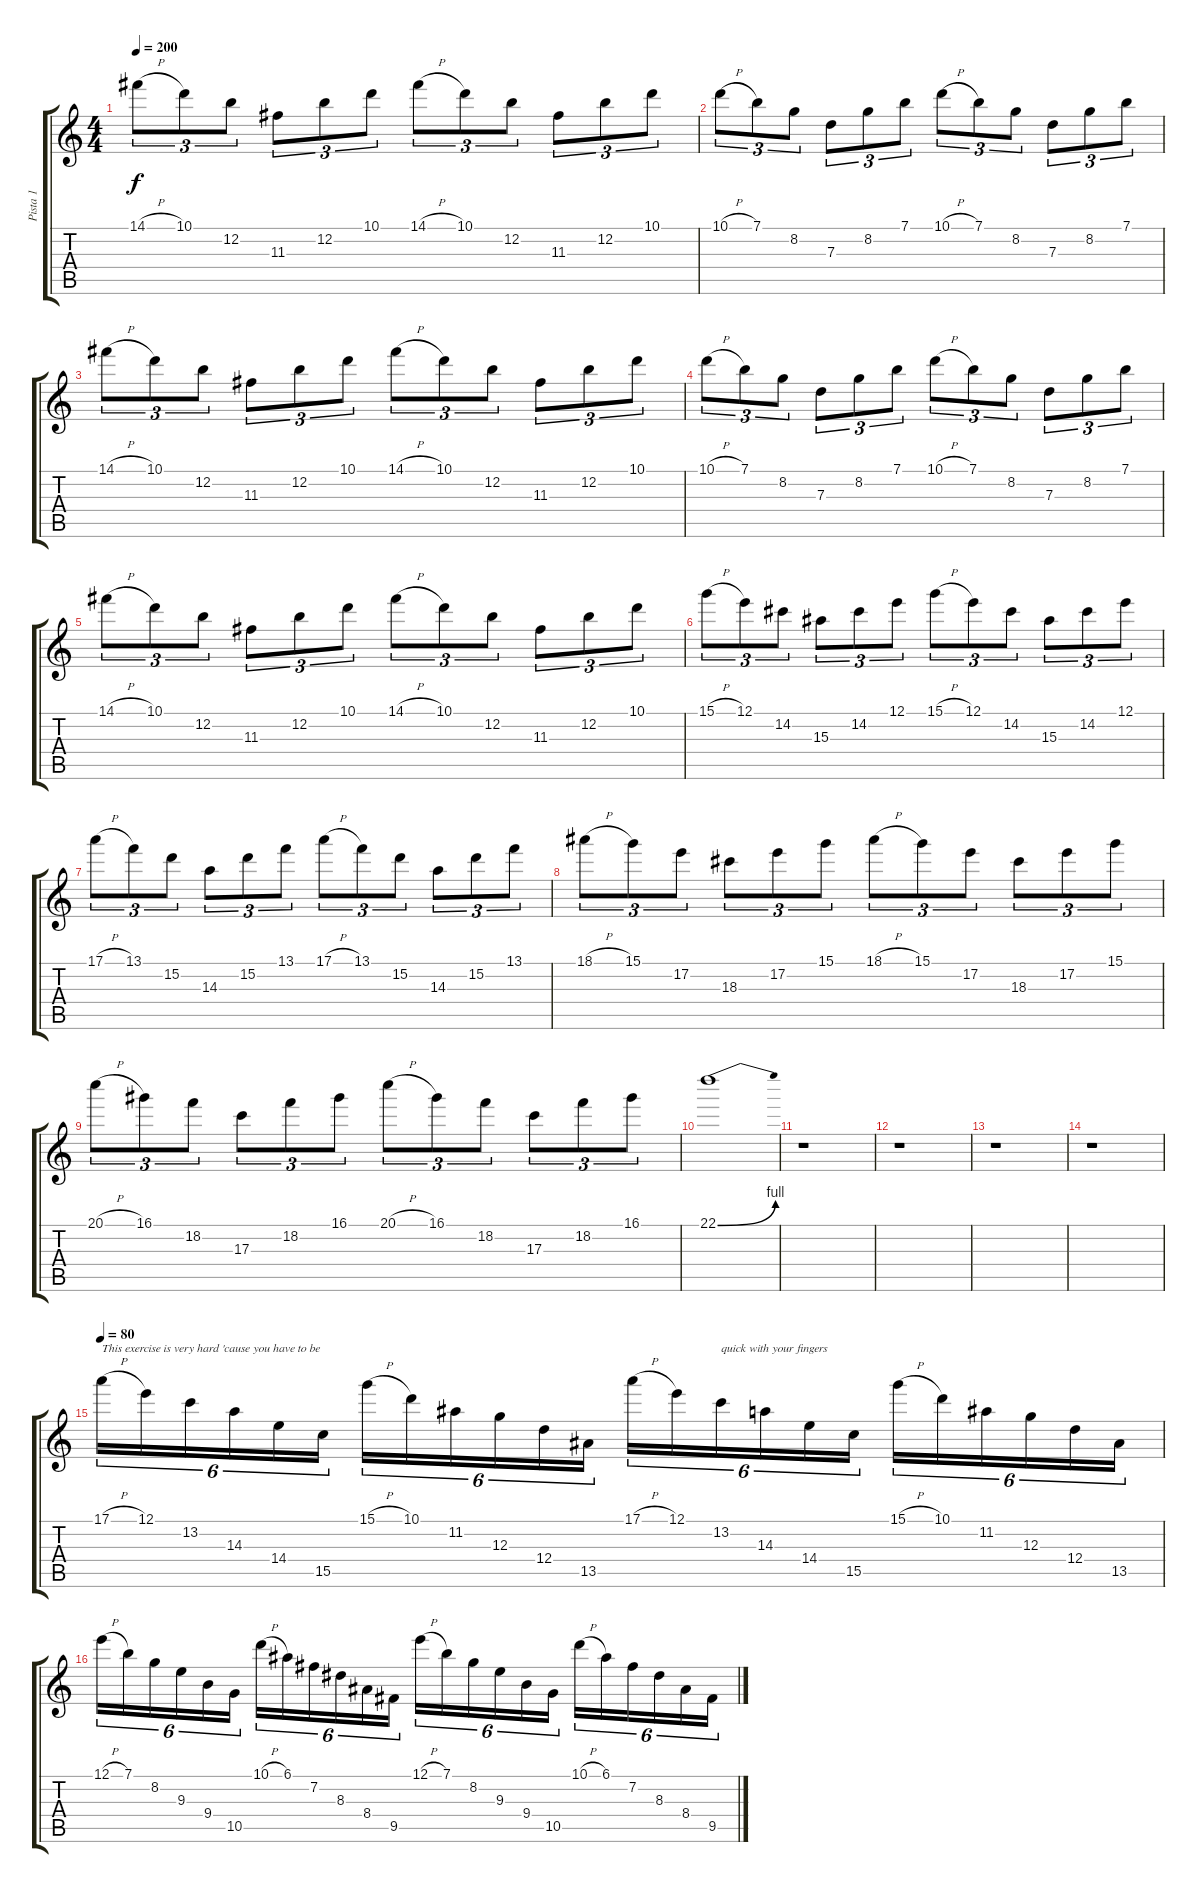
\track ("Pista 1" "Pista 1") {instrument overdrivenguitar}
\staff {score tabs}
\tuning (E4 B3 G3 D3 A2 E2) {hide}
\ts (4 4)
\tempo 200
\clef g2
\ks c
14.1{h}.8{tu (3 2) dy f} 10.1.8{tu (3 2)} 12.2.8{tu (3 2)} 11.3.8{tu (3 2)} 12.2.8{tu (3 2)} 10.1.8{tu (3 2)} 14.1{h}.8{tu (3 2)} 10.1.8{tu (3 2)} 12.2.8{tu (3 2)} 11.3.8{tu (3 2)} 12.2.8{tu (3 2)} 10.1.8{tu (3 2)} |
10.1{h}.8{tu (3 2)} 7.1.8{tu (3 2)} 8.2.8{tu (3 2)} 7.3.8{tu (3 2)} 8.2.8{tu (3 2)} 7.1.8{tu (3 2)} 10.1{h}.8{tu (3 2)} 7.1.8{tu (3 2)} 8.2.8{tu (3 2)} 7.3.8{tu (3 2)} 8.2.8{tu (3 2)} 7.1.8{tu (3 2)} |
14.1{h}.8{tu (3 2)} 10.1.8{tu (3 2)} 12.2.8{tu (3 2)} 11.3.8{tu (3 2)} 12.2.8{tu (3 2)} 10.1.8{tu (3 2)} 14.1{h}.8{tu (3 2)} 10.1.8{tu (3 2)} 12.2.8{tu (3 2)} 11.3.8{tu (3 2)} 12.2.8{tu (3 2)} 10.1.8{tu (3 2)} |
10.1{h}.8{tu (3 2)} 7.1.8{tu (3 2)} 8.2.8{tu (3 2)} 7.3.8{tu (3 2)} 8.2.8{tu (3 2)} 7.1.8{tu (3 2)} 10.1{h}.8{tu (3 2)} 7.1.8{tu (3 2)} 8.2.8{tu (3 2)} 7.3.8{tu (3 2)} 8.2.8{tu (3 2)} 7.1.8{tu (3 2)} |
14.1{h}.8{tu (3 2)} 10.1.8{tu (3 2)} 12.2.8{tu (3 2)} 11.3.8{tu (3 2)} 12.2.8{tu (3 2)} 10.1.8{tu (3 2)} 14.1{h}.8{tu (3 2)} 10.1.8{tu (3 2)} 12.2.8{tu (3 2)} 11.3.8{tu (3 2)} 12.2.8{tu (3 2)} 10.1.8{tu (3 2)} |
15.1{h}.8{tu (3 2)} 12.1.8{tu (3 2)} 14.2.8{tu (3 2)} 15.3.8{tu (3 2)} 14.2.8{tu (3 2)} 12.1.8{tu (3 2)} 15.1{h}.8{tu (3 2)} 12.1.8{tu (3 2)} 14.2.8{tu (3 2)} 15.3.8{tu (3 2)} 14.2.8{tu (3 2)} 12.1.8{tu (3 2)} |
17.1{h}.8{tu (3 2)} 13.1.8{tu (3 2)} 15.2.8{tu (3 2)} 14.3.8{tu (3 2)} 15.2.8{tu (3 2)} 13.1.8{tu (3 2)} 17.1{h}.8{tu (3 2)} 13.1.8{tu (3 2)} 15.2.8{tu (3 2)} 14.3.8{tu (3 2)} 15.2.8{tu (3 2)} 13.1.8{tu (3 2)} |
18.1{h}.8{tu (3 2)} 15.1.8{tu (3 2)} 17.2.8{tu (3 2)} 18.3.8{tu (3 2)} 17.2.8{tu (3 2)} 15.1.8{tu (3 2)} 18.1{h}.8{tu (3 2)} 15.1.8{tu (3 2)} 17.2.8{tu (3 2)} 18.3.8{tu (3 2)} 17.2.8{tu (3 2)} 15.1.8{tu (3 2)} |
20.1{h}.8{tu (3 2)} 16.1.8{tu (3 2)} 18.2.8{tu (3 2)} 17.3.8{tu (3 2)} 18.2.8{tu (3 2)} 16.1.8{tu (3 2)} 20.1{h}.8{tu (3 2)} 16.1.8{tu (3 2)} 18.2.8{tu (3 2)} 17.3.8{tu (3 2)} 18.2.8{tu (3 2)} 16.1.8{tu (3 2)} |
22.1{be (bend 0 0 60 4)}.1 |
r.1 |
r.1 |
r.1 |
r.1 |
\tempo 80
17.1{h}.16{tu (6 4) txt "This exercise is very hard 'cause you have to be  "} 12.1.16{tu (6 4)} 13.2.16{tu (6 4)} 14.3.16{tu (6 4)} 14.4.16{tu (6 4)} 15.5.16{tu (6 4)} 15.1{h}.16{tu (6 4)} 10.1.16{tu (6 4)} 11.2.16{tu (6 4)} 12.3.16{tu (6 4)} 12.4.16{tu (6 4)} 13.5.16{tu (6 4)} 17.1{h}.16{tu (6 4)} 12.1.16{tu (6 4)} 13.2.16{tu (6 4) txt "quick with your fingers"} 14.3.16{tu (6 4)} 14.4.16{tu (6 4)} 15.5.16{tu (6 4)} 15.1{h}.16{tu (6 4)} 10.1.16{tu (6 4)} 11.2.16{tu (6 4)} 12.3.16{tu (6 4)} 12.4.16{tu (6 4)} 13.5.16{tu (6 4)} |
12.1{h}.16{tu (6 4)} 7.1.16{tu (6 4)} 8.2.16{tu (6 4)} 9.3.16{tu (6 4)} 9.4.16{tu (6 4)} 10.5.16{tu (6 4)} 10.1{h}.16{tu (6 4)} 6.1.16{tu (6 4)} 7.2.16{tu (6 4)} 8.3.16{tu (6 4)} 8.4.16{tu (6 4)} 9.5.16{tu (6 4)} 12.1{h}.16{tu (6 4)} 7.1.16{tu (6 4)} 8.2.16{tu (6 4)} 9.3.16{tu (6 4)} 9.4.16{tu (6 4)} 10.5.16{tu (6 4)} 10.1{h}.16{tu (6 4)} 6.1.16{tu (6 4)} 7.2.16{tu (6 4)} 8.3.16{tu (6 4)} 8.4.16{tu (6 4)} 9.5.16{tu (6 4)}
